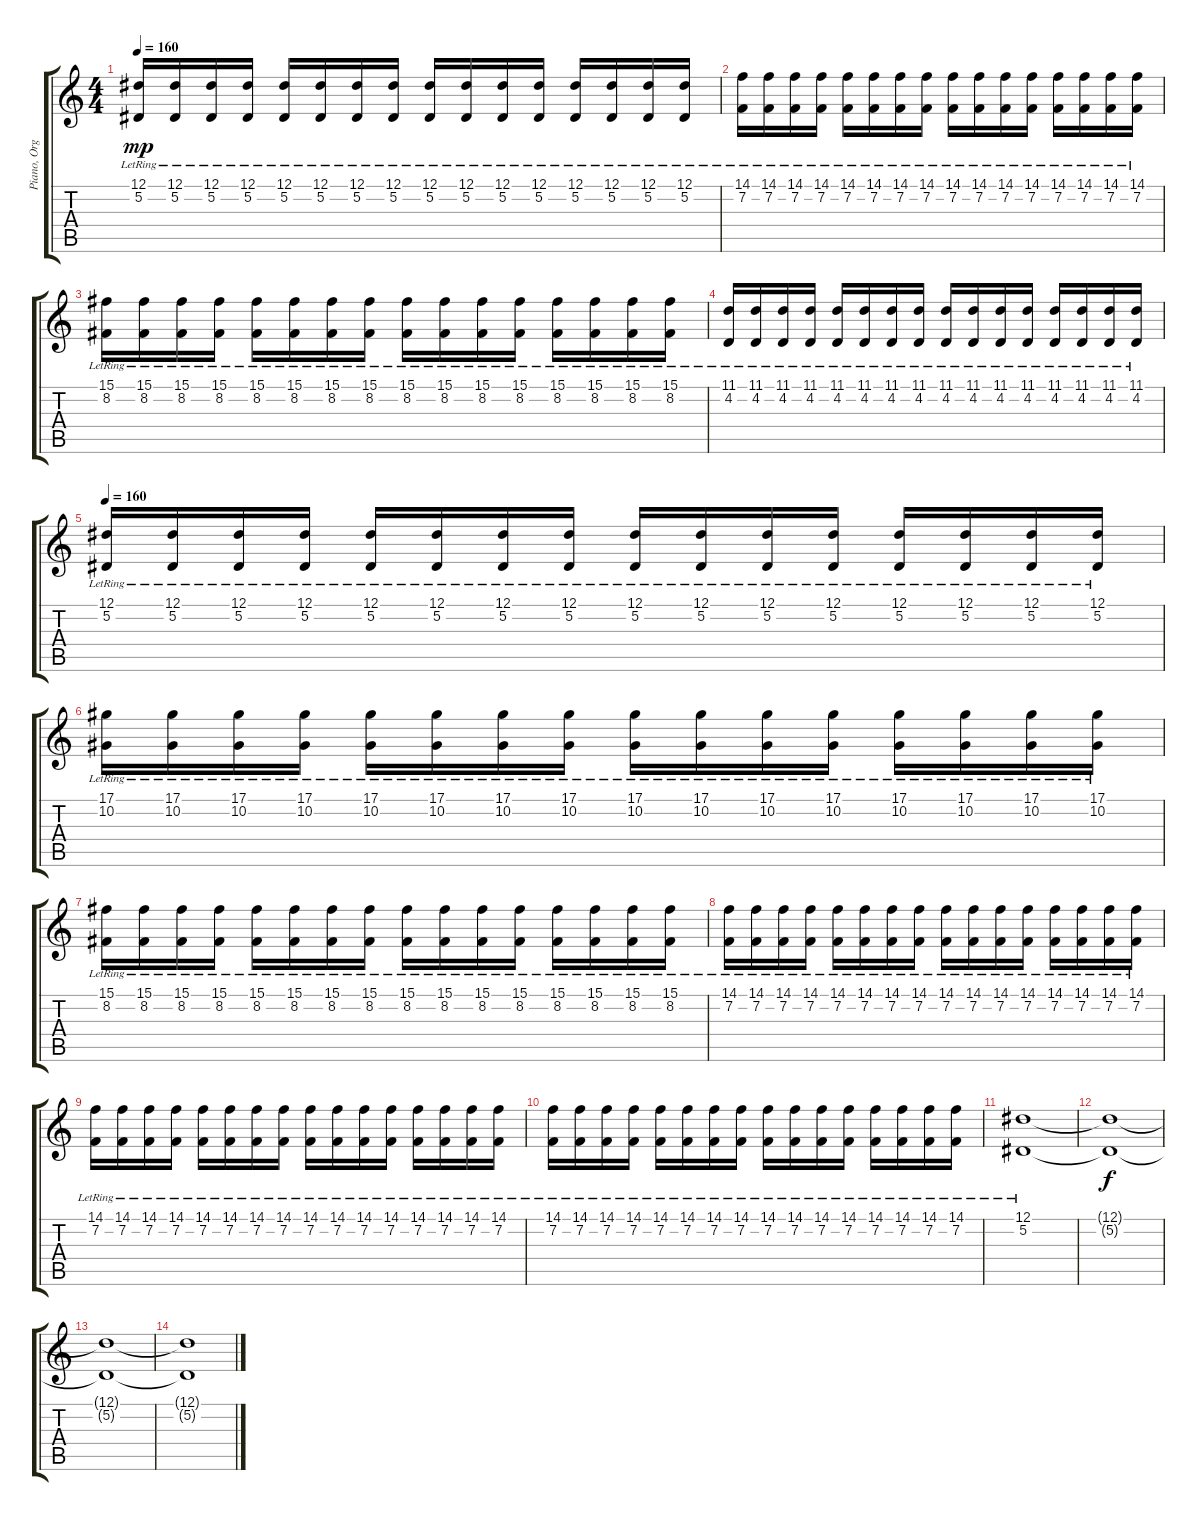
\track ("Piano, Organ, Mandolin" "Piano, Org") {instrument brightacousticpiano}
\staff {score tabs}
\tuning (Eb4 Bb3 Gb3 Db3 Ab2 Eb2) {hide}
\ts (4 4)
\tempo 160
\clef g2
\ks c
(12.1 5.2{lr}).16{dy mp volume 10 instrument acousticguitarsteel} (12.1 5.2{lr}).16 (12.1 5.2{lr}).16 (12.1 5.2{lr}).16 (12.1 5.2{lr}).16 (12.1 5.2{lr}).16 (12.1 5.2{lr}).16 (12.1 5.2{lr}).16 (12.1 5.2{lr}).16 (12.1 5.2{lr}).16 (12.1 5.2{lr}).16 (12.1 5.2{lr}).16 (12.1 5.2{lr}).16 (12.1 5.2{lr}).16 (12.1 5.2{lr}).16 (12.1 5.2{lr}).16 |
(14.1 7.2{lr}).16 (14.1 7.2{lr}).16 (14.1 7.2{lr}).16 (14.1 7.2{lr}).16 (14.1 7.2{lr}).16 (14.1 7.2{lr}).16 (14.1 7.2{lr}).16 (14.1 7.2{lr}).16 (14.1 7.2{lr}).16 (14.1 7.2{lr}).16 (14.1 7.2{lr}).16 (14.1 7.2{lr}).16 (14.1 7.2{lr}).16 (14.1 7.2{lr}).16 (14.1 7.2{lr}).16 (14.1 7.2{lr}).16 |
(15.1 8.2{lr}).16 (15.1 8.2{lr}).16 (15.1 8.2{lr}).16 (15.1 8.2{lr}).16 (15.1 8.2{lr}).16 (15.1 8.2{lr}).16 (15.1 8.2{lr}).16 (15.1 8.2{lr}).16 (15.1 8.2{lr}).16 (15.1 8.2{lr}).16 (15.1 8.2{lr}).16 (15.1 8.2{lr}).16 (15.1 8.2{lr}).16 (15.1 8.2{lr}).16 (15.1 8.2{lr}).16 (15.1 8.2{lr}).16 |
(11.1 4.2{lr}).16 (11.1 4.2{lr}).16 (11.1 4.2{lr}).16 (11.1 4.2{lr}).16 (11.1 4.2{lr}).16 (11.1 4.2{lr}).16 (11.1 4.2{lr}).16 (11.1 4.2{lr}).16 (11.1 4.2{lr}).16 (11.1 4.2{lr}).16 (11.1 4.2{lr}).16 (11.1 4.2{lr}).16 (11.1 4.2{lr}).16 (11.1 4.2{lr}).16 (11.1 4.2{lr}).16 (11.1 4.2{lr}).16 |
\tempo 160
(12.1 5.2{lr}).16{volume 10 instrument acousticguitarsteel} (12.1 5.2{lr}).16 (12.1 5.2{lr}).16 (12.1 5.2{lr}).16 (12.1 5.2{lr}).16 (12.1 5.2{lr}).16 (12.1 5.2{lr}).16 (12.1 5.2{lr}).16 (12.1 5.2{lr}).16 (12.1 5.2{lr}).16 (12.1 5.2{lr}).16 (12.1 5.2{lr}).16 (12.1 5.2{lr}).16 (12.1 5.2{lr}).16 (12.1 5.2{lr}).16 (12.1 5.2{lr}).16 |
(17.1 10.2{lr}).16 (17.1 10.2{lr}).16 (17.1 10.2{lr}).16 (17.1 10.2{lr}).16 (17.1 10.2{lr}).16 (17.1 10.2{lr}).16 (17.1 10.2{lr}).16 (17.1 10.2{lr}).16 (17.1 10.2{lr}).16 (17.1 10.2{lr}).16 (17.1 10.2{lr}).16 (17.1 10.2{lr}).16 (17.1 10.2{lr}).16 (17.1 10.2{lr}).16 (17.1 10.2{lr}).16 (17.1 10.2{lr}).16 |
(15.1 8.2{lr}).16 (15.1 8.2{lr}).16 (15.1 8.2{lr}).16 (15.1 8.2{lr}).16 (15.1 8.2{lr}).16 (15.1 8.2{lr}).16 (15.1 8.2{lr}).16 (15.1 8.2{lr}).16 (15.1 8.2{lr}).16 (15.1 8.2{lr}).16 (15.1 8.2{lr}).16 (15.1 8.2{lr}).16 (15.1 8.2{lr}).16 (15.1 8.2{lr}).16 (15.1 8.2{lr}).16 (15.1 8.2{lr}).16 |
(14.1 7.2{lr}).16 (14.1 7.2{lr}).16 (14.1 7.2{lr}).16 (14.1 7.2{lr}).16 (14.1 7.2{lr}).16 (14.1 7.2{lr}).16 (14.1 7.2{lr}).16 (14.1 7.2{lr}).16 (14.1 7.2{lr}).16 (14.1 7.2{lr}).16 (14.1 7.2{lr}).16 (14.1 7.2{lr}).16 (14.1 7.2{lr}).16 (14.1 7.2{lr}).16 (14.1 7.2{lr}).16 (14.1 7.2{lr}).16 |
(14.1 7.2{lr}).16 (14.1 7.2{lr}).16 (14.1 7.2{lr}).16 (14.1 7.2{lr}).16 (14.1 7.2{lr}).16 (14.1 7.2{lr}).16 (14.1 7.2{lr}).16 (14.1 7.2{lr}).16 (14.1 7.2{lr}).16 (14.1 7.2{lr}).16 (14.1 7.2{lr}).16 (14.1 7.2{lr}).16 (14.1 7.2{lr}).16 (14.1 7.2{lr}).16 (14.1 7.2{lr}).16 (14.1 7.2{lr}).16 |
(14.1 7.2{lr}).16 (14.1 7.2{lr}).16 (14.1 7.2{lr}).16 (14.1 7.2{lr}).16 (14.1 7.2{lr}).16 (14.1 7.2{lr}).16 (14.1 7.2{lr}).16 (14.1 7.2{lr}).16 (14.1 7.2{lr}).16 (14.1 7.2{lr}).16 (14.1 7.2{lr}).16 (14.1 7.2{lr}).16 (14.1 7.2{lr}).16 (14.1 7.2{lr}).16 (14.1 7.2{lr}).16 (14.1 7.2{lr}).16 |
(12.1 5.2{lr}).1{volume 0} |
(12.1{t} 5.2{t}).1{dy f} |
(12.1{t} 5.2{t}).1 |
(12.1{t} 5.2{t}).1
